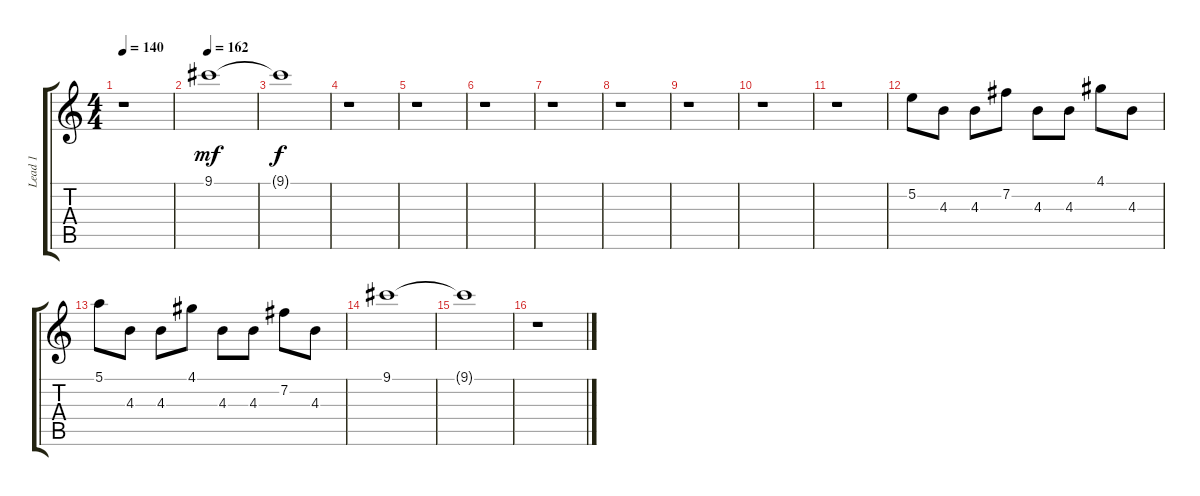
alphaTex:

\track ("Lead 1" "Lead 1") {instrument overdrivenguitar}
\staff {score tabs}
\tuning (E4 B3 G3 D3 A2 E2) {hide}
\ts (4 4)
\tempo 140
\clef g2
\ks c
r.1{dy f} |
\section ("" "")
\tempo 162
9.1.1{dy mf} |
9.1{t}.1{dy f} |
r.1 |
r.1 |
r.1 |
r.1 |
r.1 |
r.1 |
r.1 |
r.1 |
5.2.8{volume 10} 4.3.8 4.3.8 7.2.8 4.3.8 4.3.8 4.1.8 4.3.8 |
5.1.8 4.3.8 4.3.8 4.1.8 4.3.8 4.3.8 7.2.8 4.3.8 |
9.1.1 |
9.1{t}.1 |
r.1
